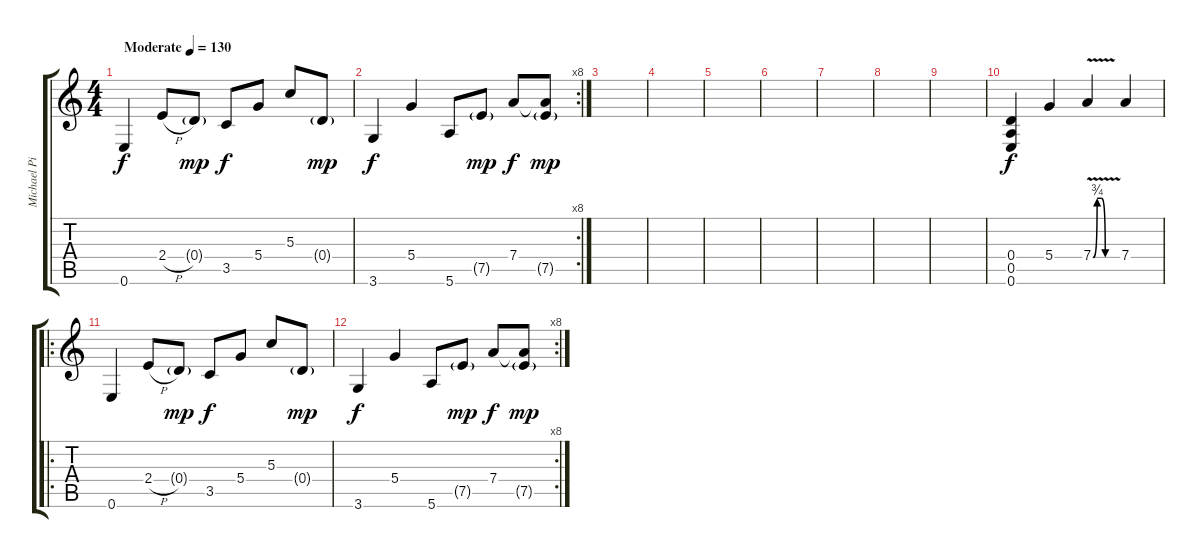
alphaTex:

\track ("Michael Pitt" "Michael Pi") {instrument electricguitarmuted}
\staff {score tabs}
\tuning (E4 B3 G3 D3 A2 E2) {hide}
\ts (4 4)
\tempo (130 "Moderate")
\clef g2
\ks c
0.6.4{dy f instrument electricguitarmuted} 2.4{h}.8 0.4{g}.8{dy mp} 3.5.8{dy f} 5.4.8 5.3.8 0.4{g}.8{dy mp} |
\rc 8
3.6.4{dy f} 5.4.4 5.6.8 7.5{g}.8{dy mp} 7.4.8{dy f} (7.4{t} 7.5{g}).8{dy mp} |
|
|
|
|
|
|
|
(0.4 0.5 0.6).4{dy f instrument distortionguitar} 5.4.4 7.4{be (custom 0 0 10 3 20 3 30 0 60 0) v}.4 7.4.4 |
\ro
0.6.4{instrument electricguitarmuted} 2.4{h}.8 0.4{g}.8{dy mp} 3.5.8{dy f} 5.4.8 5.3.8 0.4{g}.8{dy mp} |
\rc 8
3.6.4{dy f} 5.4.4 5.6.8 7.5{g}.8{dy mp} 7.4.8{dy f} (7.4{t} 7.5{g}).8{dy mp}
